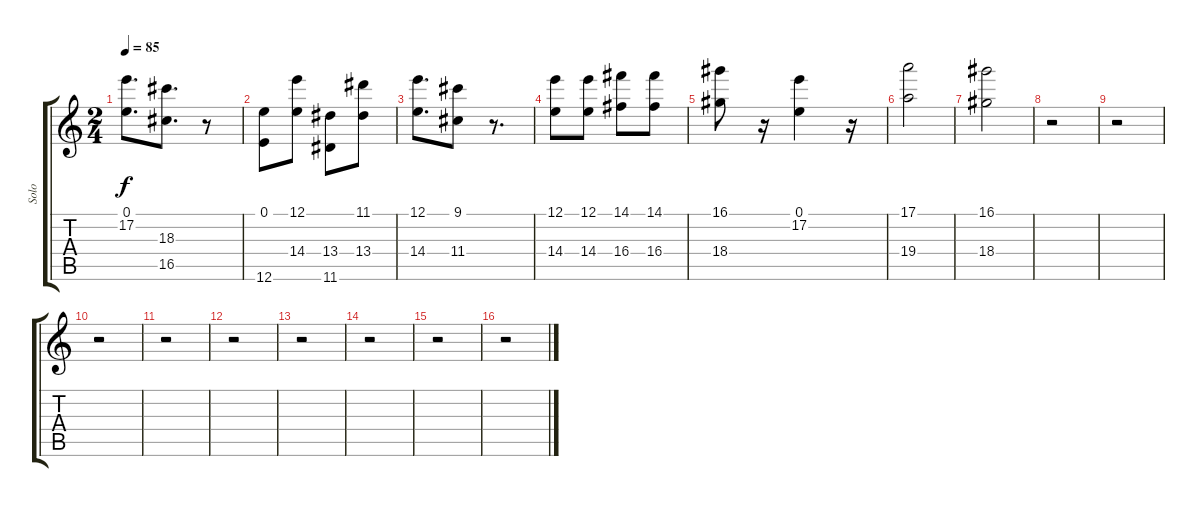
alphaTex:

\track ("Solo" "Solo") {instrument distortionguitar}
\staff {score tabs}
\tuning (E4 B3 G3 D3 A2 E2) {hide}
\ts (2 4)
\tempo 85
\clef g2
\ks c
(0.1 17.2).8{d dy f} (18.3 16.5).8{d} r.8 |
(0.1 12.6).8 (12.1 14.4).8 (13.4 11.6).8 (11.1 13.4).8 |
(12.1 14.4).8{d} (9.1 11.4).8 r.8{d} |
(12.1 14.4).8 (12.1 14.4).8 (14.1 16.4).8 (14.1 16.4).8 |
(16.1 18.4).8 r.16 (0.1 17.2).4 r.16 |
(17.1 19.4).2 |
(16.1 18.4).2 |
r.2 |
r.2 |
r.2 |
r.2 |
r.2 |
r.2 |
r.2 |
r.2 |
r.2
